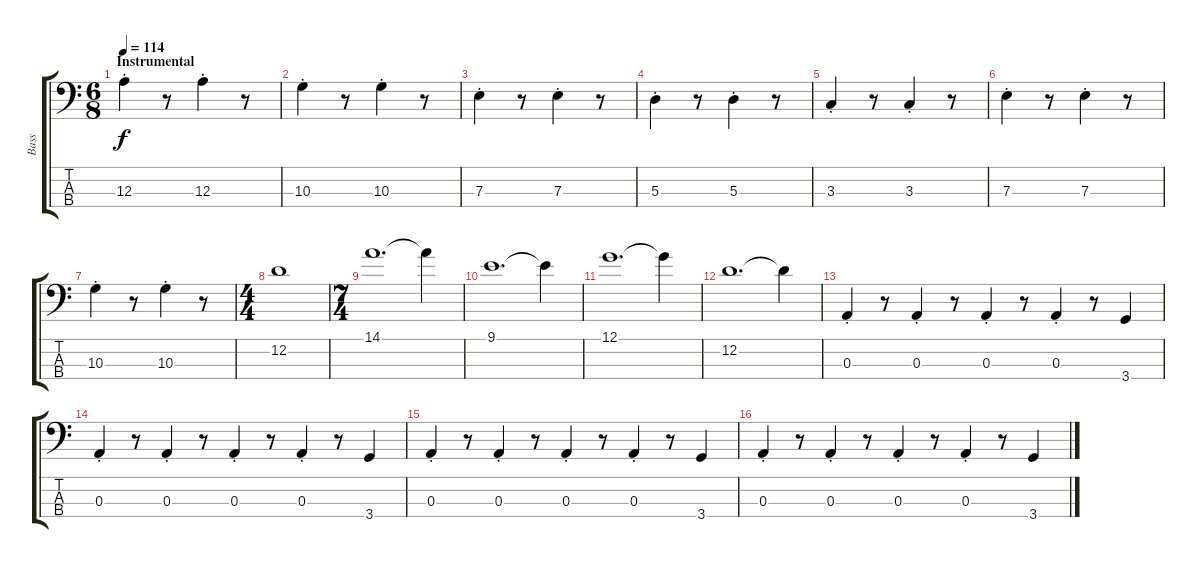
\track ("Bass" "Bass") {instrument electricbassfinger}
\staff {score tabs}
\tuning (G2 D2 A1 E1) {hide}
\ts (6 8)
\section ("" "Instrumental")
\tempo 114
\clef f4
\ks c
12.3{st}.4{dy f} r.8 12.3{st}.4 r.8 |
10.3{st}.4 r.8 10.3{st}.4 r.8 |
7.3{st}.4 r.8 7.3{st}.4 r.8 |
5.3{st}.4 r.8 5.3{st}.4 r.8 |
3.3{st}.4 r.8 3.3{st}.4 r.8 |
7.3{st}.4 r.8 7.3{st}.4 r.8 |
10.3{st}.4 r.8 10.3{st}.4 r.8 |
\ts (4 4)
12.2.1 |
\ts (7 4)
14.1.1{d} 14.1{t}.4 |
9.1.1{d} 9.1{t}.4 |
12.1.1{d} 12.1{t}.4 |
12.2.1{d} 12.2{t}.4 |
0.3{st}.4 r.8 0.3{st}.4 r.8 0.3{st}.4 r.8 0.3{st}.4 r.8 3.4.4 |
0.3{st}.4 r.8 0.3{st}.4 r.8 0.3{st}.4 r.8 0.3{st}.4 r.8 3.4.4 |
0.3{st}.4 r.8 0.3{st}.4 r.8 0.3{st}.4 r.8 0.3{st}.4 r.8 3.4.4 |
0.3{st}.4 r.8 0.3{st}.4 r.8 0.3{st}.4 r.8 0.3{st}.4 r.8 3.4.4
